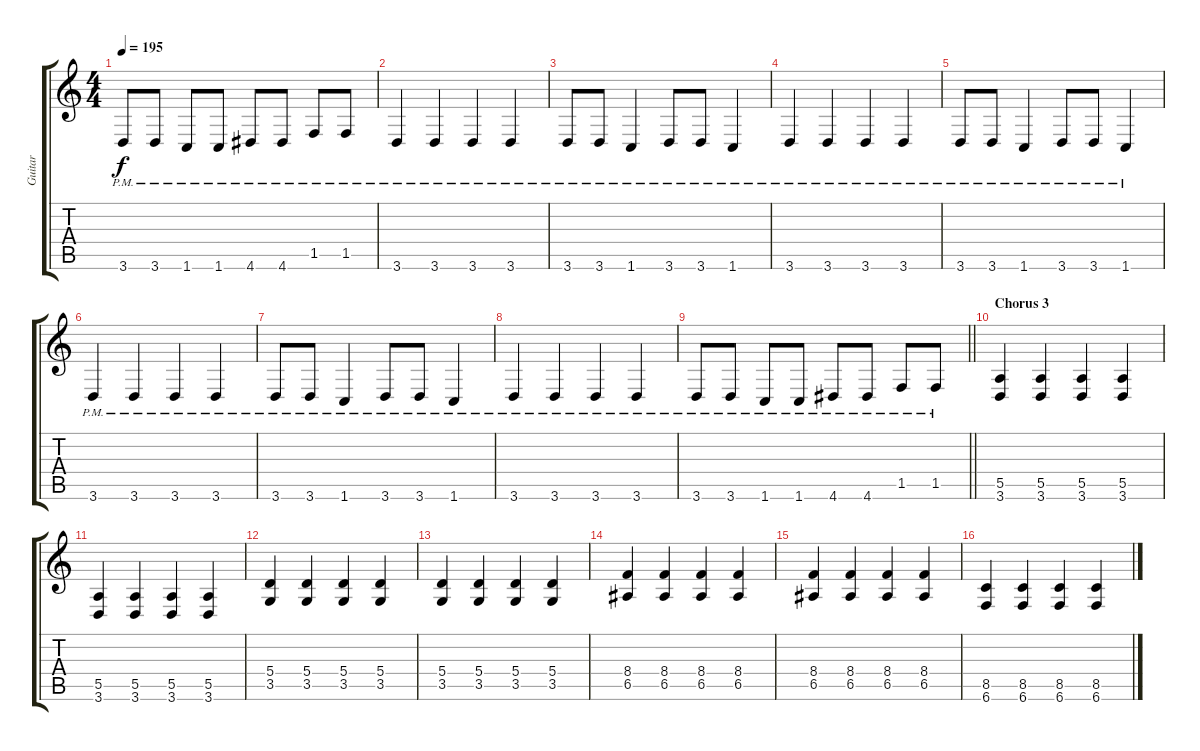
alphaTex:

\track ("Guitar" "Guitar") {instrument overdrivenguitar}
\staff {score tabs}
\tuning (B3 Gb3 D3 A2 E2 B1) {hide}
\ts (4 4)
\tempo 195
\clef g2
\ks c
3.6{pm}.8{dy f} 3.6{pm}.8 1.6{pm}.8 1.6{pm}.8 4.6{pm}.8 4.6{pm}.8 1.5{pm}.8 1.5{pm}.8 |
3.6{pm}.4 3.6{pm}.4 3.6{pm}.4 3.6{pm}.4 |
3.6{pm}.8 3.6{pm}.8 1.6{pm}.4 3.6{pm}.8 3.6{pm}.8 1.6{pm}.4 |
3.6{pm}.4 3.6{pm}.4 3.6{pm}.4 3.6{pm}.4 |
3.6{pm}.8 3.6{pm}.8 1.6{pm}.4 3.6{pm}.8 3.6{pm}.8 1.6{pm}.4 |
3.6{pm}.4 3.6{pm}.4 3.6{pm}.4 3.6{pm}.4 |
3.6{pm}.8 3.6{pm}.8 1.6{pm}.4 3.6{pm}.8 3.6{pm}.8 1.6{pm}.4 |
3.6{pm}.4 3.6{pm}.4 3.6{pm}.4 3.6{pm}.4 |
\barLineRight lightlight
3.6{pm}.8 3.6{pm}.8 1.6{pm}.8 1.6{pm}.8 4.6{pm}.8 4.6{pm}.8 1.5{pm}.8 1.5{pm}.8 |
\section ("" "Chorus 3")
(5.5 3.6).4 (5.5 3.6).4 (5.5 3.6).4 (5.5 3.6).4 |
(5.5 3.6).4 (5.5 3.6).4 (5.5 3.6).4 (5.5 3.6).4 |
(5.4 3.5).4 (5.4 3.5).4 (5.4 3.5).4 (5.4 3.5).4 |
(5.4 3.5).4 (5.4 3.5).4 (5.4 3.5).4 (5.4 3.5).4 |
(8.4 6.5).4 (8.4 6.5).4 (8.4 6.5).4 (8.4 6.5).4 |
(8.4 6.5).4 (8.4 6.5).4 (8.4 6.5).4 (8.4 6.5).4 |
(8.5 6.6).4 (8.5 6.6).4 (8.5 6.6).4 (8.5 6.6).4
